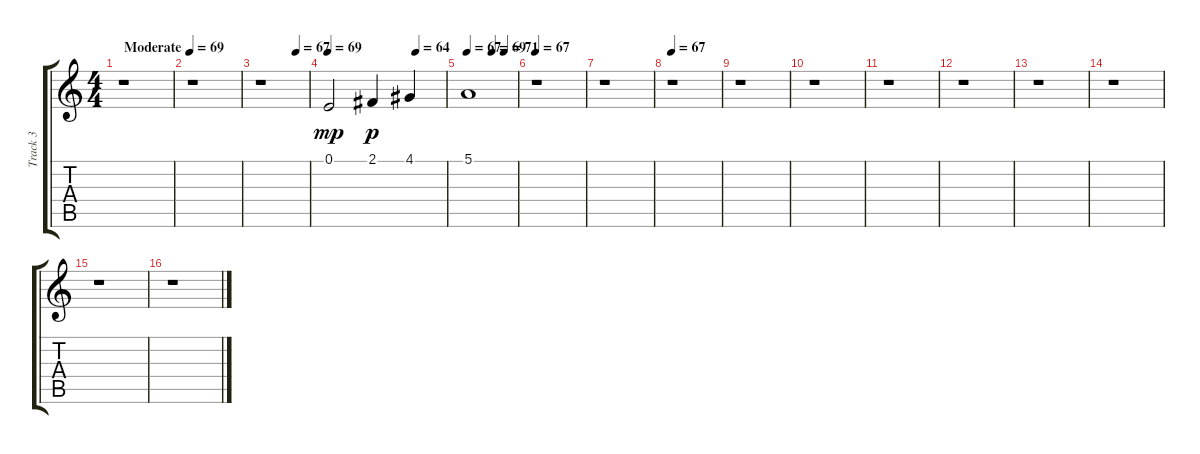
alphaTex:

\track ("Track 3" "Track 3") {instrument stringensemble2}
\staff {score tabs}
\tuning (E4 B3 G3 D3 A2 E2) {hide}
\ts (4 4)
\tempo (69 "Moderate")
\clef g2
\ks c
r.1{dy mp instrument stringensemble2} |
r.1 |
\tempo (67 0.75)
r.1 |
\tempo 69
\tempo (64 0.75)
0.1.2{instrument stringensemble2} 2.1.4{dy p} 4.1.4 |
\tempo 67
\tempo (69 0.5)
\tempo (71 0.75)
5.1.1 |
\tempo 67
r.1 |
r.1 |
\tempo 67
r.1 |
r.1 |
r.1 |
r.1 |
r.1 |
r.1 |
r.1 |
r.1 |
r.1
